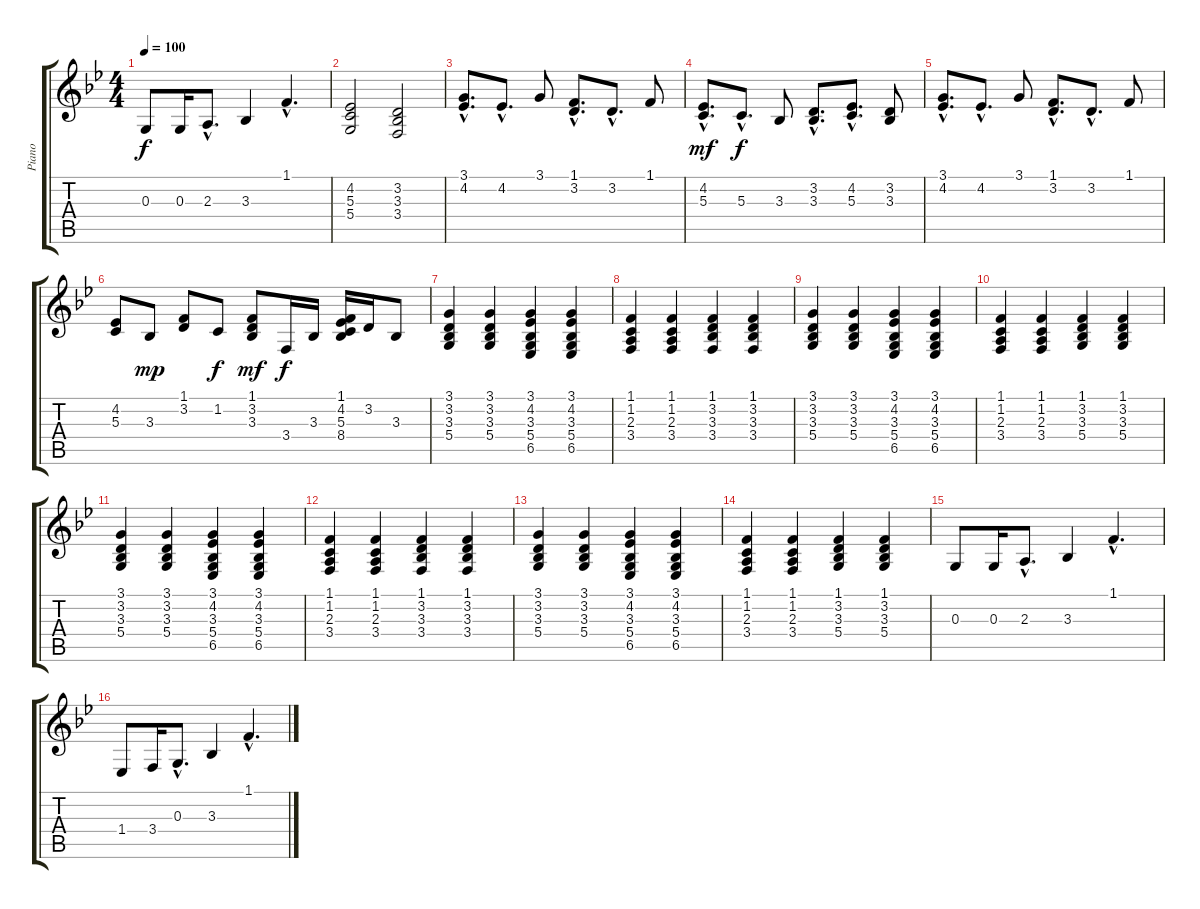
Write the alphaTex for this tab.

\track ("Piano" "Piano") {instrument acousticgrandpiano}
\staff {score tabs}
\tuning (E4 B3 G3 D3 A2 E2) {hide}
\ts (4 4)
\tempo 100
\clef g2
\ks gminor
0.3.8{dy f} 0.3.16 2.3{hac}.8{d} 3.3.4 1.1{hac}.4{d} |
(4.2 5.3 5.4).2 (3.2 3.3 3.4).2 |
(3.1{hac} 4.2{hac}).8{d} 4.2{hac}.8{d} 3.1.8 (1.1{hac} 3.2{hac}).8{d} 3.2{hac}.8{d} 1.1.8 |
(4.2{hac} 5.3{hac}).8{d dy mf} 5.3{hac}.8{d dy f} 3.3.8 (3.2{hac} 3.3{hac}).8{d} (4.2{hac} 5.3{hac}).8{d} (3.2 3.3).8 |
(3.1{hac} 4.2{hac}).8{d} 4.2{hac}.8{d} 3.1.8 (1.1{hac} 3.2{hac}).8{d} 3.2{hac}.8{d} 1.1.8 |
(4.2 5.3).8 3.3.8{dy mp} (1.1 3.2).8 1.2.8{dy f} (1.1 3.2 3.3).8{dy mf} 3.4.16{dy f} 3.3.16 (1.1 4.2 5.3 8.4).16 3.2.16 3.3.8 |
(3.1 3.2 3.3 5.4).4 (3.1 3.2 3.3 5.4).4 (3.1 4.2 3.3 5.4 6.5).4 (3.1 4.2 3.3 5.4 6.5).4 |
(1.1 1.2 2.3 3.4).4 (1.1 1.2 2.3 3.4).4 (1.1 3.2 3.3 3.4).4 (1.1 3.2 3.3 3.4).4 |
(3.1 3.2 3.3 5.4).4 (3.1 3.2 3.3 5.4).4 (3.1 4.2 3.3 5.4 6.5).4 (3.1 4.2 3.3 5.4 6.5).4 |
(1.1 1.2 2.3 3.4).4 (1.1 1.2 2.3 3.4).4 (1.1 3.2 3.3 5.4).4 (1.1 3.2 3.3 5.4).4 |
(3.1 3.2 3.3 5.4).4 (3.1 3.2 3.3 5.4).4 (3.1 4.2 3.3 5.4 6.5).4 (3.1 4.2 3.3 5.4 6.5).4 |
(1.1 1.2 2.3 3.4).4 (1.1 1.2 2.3 3.4).4 (1.1 3.2 3.3 3.4).4 (1.1 3.2 3.3 3.4).4 |
(3.1 3.2 3.3 5.4).4 (3.1 3.2 3.3 5.4).4 (3.1 4.2 3.3 5.4 6.5).4 (3.1 4.2 3.3 5.4 6.5).4 |
(1.1 1.2 2.3 3.4).4 (1.1 1.2 2.3 3.4).4 (1.1 3.2 3.3 5.4).4 (1.1 3.2 3.3 5.4).4 |
0.3.8{volume 11} 0.3.16 2.3{hac}.8{d} 3.3.4 1.1{hac}.4{d} |
1.4.8 3.4.16 0.3{hac}.8{d} 3.3.4 1.1{hac}.4{d}
